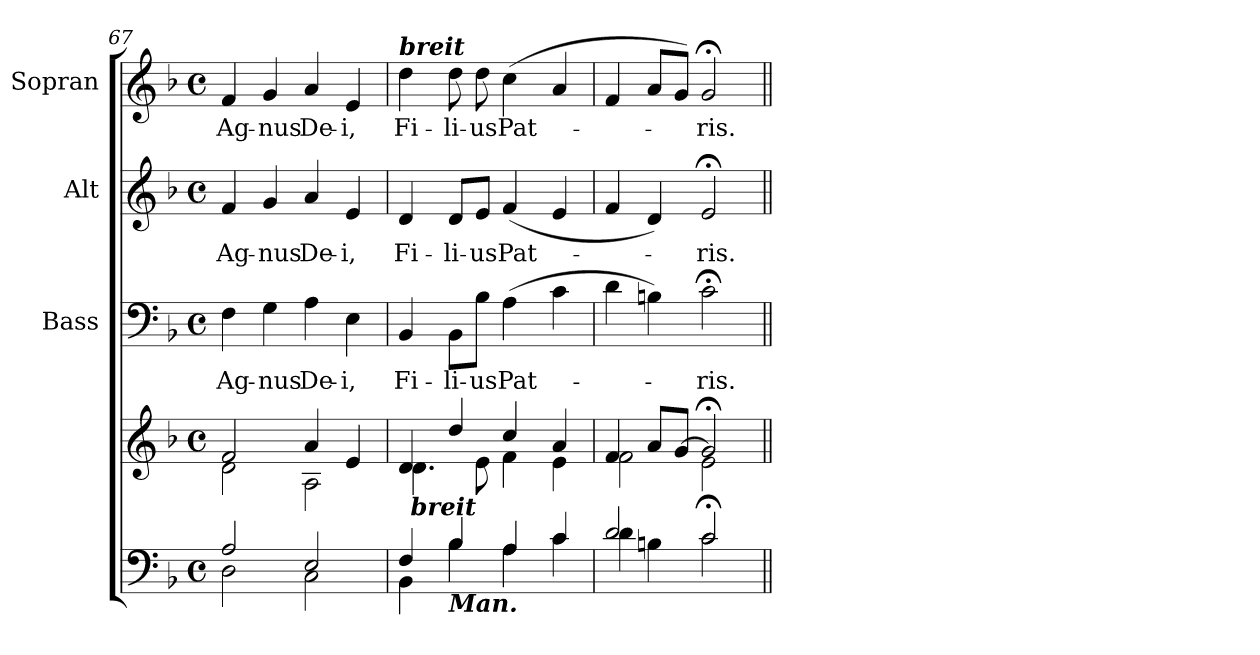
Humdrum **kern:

**kern	**kern	**kern	**text	**kern	**text	**kern	**text
*part4	*part4	*part3	*part3	*part2	*part2	*part1	*part1
*staff5	*staff4	*staff3	*staff3	*staff2	*staff2	*staff1	*staff1
*	*	*I"Bass	*	*I"Alt	*	*I"Sopran	*
*	*	*I'B.	*	*I'A.	*	*I'S.	*
*clefF4	*clefG2	*clefF4	*	*clefG2	*	*clefG2	*
*k[b-]	*k[b-]	*k[b-]	*	*k[b-]	*	*k[b-]	*
*F:	*F:	*F:	*	*F:	*	*F:	*
*M4/4	*M4/4	*M4/4	*	*M4/4	*	*M4/4	*
*met(c)	*met(c)	*met(c)	*	*met(c)	*	*met(c)	*
=67	=67	=67	=67	=67	=67	=67	=67
*^	*^	*	*	*	*	*	*
!	!	!	!	!	!LO:LY:b	!	!LO:LY:b	!	!LO:LY:b
2A/	2D\	2f/	2d\	4F\	Ag-	4f/	Ag-	4f/	Ag-
!	!	!	!	!	!LO:LY:b	!	!LO:LY:b	!	!LO:LY:b
.	.	.	.	4G\	-nus	4g/	-nus	4g/	-nus
!	!	!	!	!	!LO:LY:b	!	!LO:LY:b	!	!LO:LY:b
2E/	2C\	4a/	2A\	4A\	De-	4a/	De-	4a/	De-
!	!	!	!	!	!LO:LY:b	!	!LO:LY:b	!	!LO:LY:b
.	.	4e/	.	4E\	-i,	4e/	-i,	4e/	-i,
=68	=68	=68	=68	=68	=68	=68	=68	=68	=68
!	!	!	!	!	!	!	!	!LO:TX:a:Bi:t=breit	!
!	!	!	!	!	!LO:LY:b	!	!LO:LY:b	!	!LO:LY:b
*	*	*	*^	*	*	*	*	*	*
4F/	4BB-\	4d/	4.d\	32ryy	4BB-/	Fi-	4d/	Fi-	4dd\	Fi-
!	!	!	!	!LO:TX:b:Bi:t=breit	!	!	!	!	!	!
.	.	.	.	2ryy	.	.	.	.	.	.
!LO:TX:b:Bi:t=Man.	!	!	!	!	!	!	!	!	!	!
!	!	!	!	!	!	!LO:LY:b	!	!LO:LY:b	!	!LO:LY:b
4B-/	4B-\	4dd/	.	.	8BB-\L	-li-	8d/L	-li-	8dd\	-li-
!	!	!	!	!	!	!LO:LY:b	!	!LO:LY:b	!	!LO:LY:b
.	.	.	8e\	.	8B-\J	-us	8e/J	-us	8dd\	-us
!	!	!	!	!	!	!LO:LY:b	!	!LO:LY:b	!	!LO:LY:b
4A/	4A\	4cc/	4f\	.	(>4A\	Pat-	(<4f/	Pat-	(>4cc\	Pat-
.	.	.	.	4...ryy	.	.	.	.	.	.
4c/	4c\	4a/	4e\	.	4c\	.	4e/	.	4a/	.
*	*	*	*v	*v	*	*	*	*	*	*
=69	=69	=69	=69	=69	=69	=69	=69	=69	=69
2d/	4d\	4f/	2f\	4d\	.	4f/	.	4f/	.
.	4Bn\	8a/L	.	4Bn\)	.	4d/)	.	8a/L	.
.	.	[>8g/J	.	.	.	.	.	8g/J)	.
!	!	!	!	!	!LO:LY:b	!	!LO:LY:b	!	!LO:LY:b
2c;/	2c\	2g;</]	2e\	2c;<\	-ris.	2e;</	-ris.	2g;</	-ris.
*v	*v	*	*	*	*	*	*	*	*
*	*v	*v	*	*	*	*	*	*
=||	=||	=||	=||	=||	=||	=||	=||
*-	*-	*-	*-	*-	*-	*-	*-
